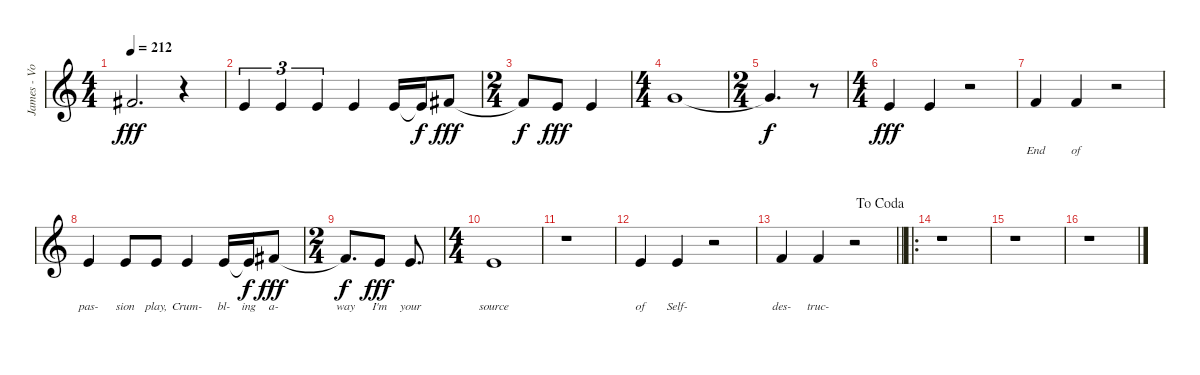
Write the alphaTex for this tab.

\track ("James - Vocals" "James - Vo") {instrument lead6voice}
\staff {score}
\tuning (E4 B3 G3 D3 A2 E2) {hide}
\ts (4 4)
\tempo 212
\clef g2
\ks c
2.1.2{d dy fff} r.4 |
0.1.4{tu (3 2)} 0.1.4{tu (3 2)} 0.1.4{tu (3 2)} 0.1.4 0.1.16 0.1{t}.16{dy f} 2.1.8{dy fff} |
\ts (2 4)
2.1{t}.8{dy f} 0.1.8{dy fff} 0.1.4 |
\ts (4 4)
3.1.1 |
\ts (2 4)
3.1{t}.4{d dy f} r.8 |
\ts (4 4)
0.1.4{dy fff} 0.1.4 r.2 |
1.1.4{lyrics (0 "End") lyrics (1 "") lyrics (2 "") lyrics (3 "") lyrics (4 "")} 1.1.4{lyrics (0 "of") lyrics (1 "") lyrics (2 "") lyrics (3 "") lyrics (4 "")} r.2 |
0.1.4{lyrics (0 "pas-") lyrics (1 "") lyrics (2 "") lyrics (3 "") lyrics (4 "")} 0.1.8{lyrics (0 "sion") lyrics (1 "") lyrics (2 "") lyrics (3 "") lyrics (4 "")} 0.1.8{lyrics (0 "play,") lyrics (1 "") lyrics (2 "") lyrics (3 "") lyrics (4 "")} 0.1.4{lyrics (0 "Crum-") lyrics (1 "") lyrics (2 "") lyrics (3 "") lyrics (4 "")} 0.1.16{lyrics (0 "bl-") lyrics (1 "") lyrics (2 "") lyrics (3 "") lyrics (4 "")} 0.1{t}.16{lyrics (0 "ing") lyrics (1 "") lyrics (2 "") lyrics (3 "") lyrics (4 "") dy f} 2.1.8{lyrics (0 "a-") lyrics (1 "") lyrics (2 "") lyrics (3 "") lyrics (4 "") dy fff} |
\ts (2 4)
2.1{t}.8{d lyrics (0 "way") lyrics (1 "") lyrics (2 "") lyrics (3 "") lyrics (4 "") dy f} 0.1.8{lyrics (0 "I'm") lyrics (1 "") lyrics (2 "") lyrics (3 "") lyrics (4 "") dy fff} 0.1.8{d lyrics (0 "your") lyrics (1 "") lyrics (2 "") lyrics (3 "") lyrics (4 "")} |
\ts (4 4)
0.1.1{lyrics (0 "source") lyrics (1 "") lyrics (2 "") lyrics (3 "") lyrics (4 "")} |
r.1 |
0.1.4{lyrics (0 "of") lyrics (1 "") lyrics (2 "") lyrics (3 "") lyrics (4 "")} 0.1.4{lyrics (0 "Self-") lyrics (1 "") lyrics (2 "") lyrics (3 "") lyrics (4 "")} r.2 |
\jump dacoda
\barLineRight lightlight
1.1.4{lyrics (0 "des-") lyrics (1 "") lyrics (2 "") lyrics (3 "") lyrics (4 "")} 1.1.4{lyrics (0 "truc-") lyrics (1 "") lyrics (2 "") lyrics (3 "") lyrics (4 "")} r.2 |
\ro
r.1 |
r.1 |
r.1
